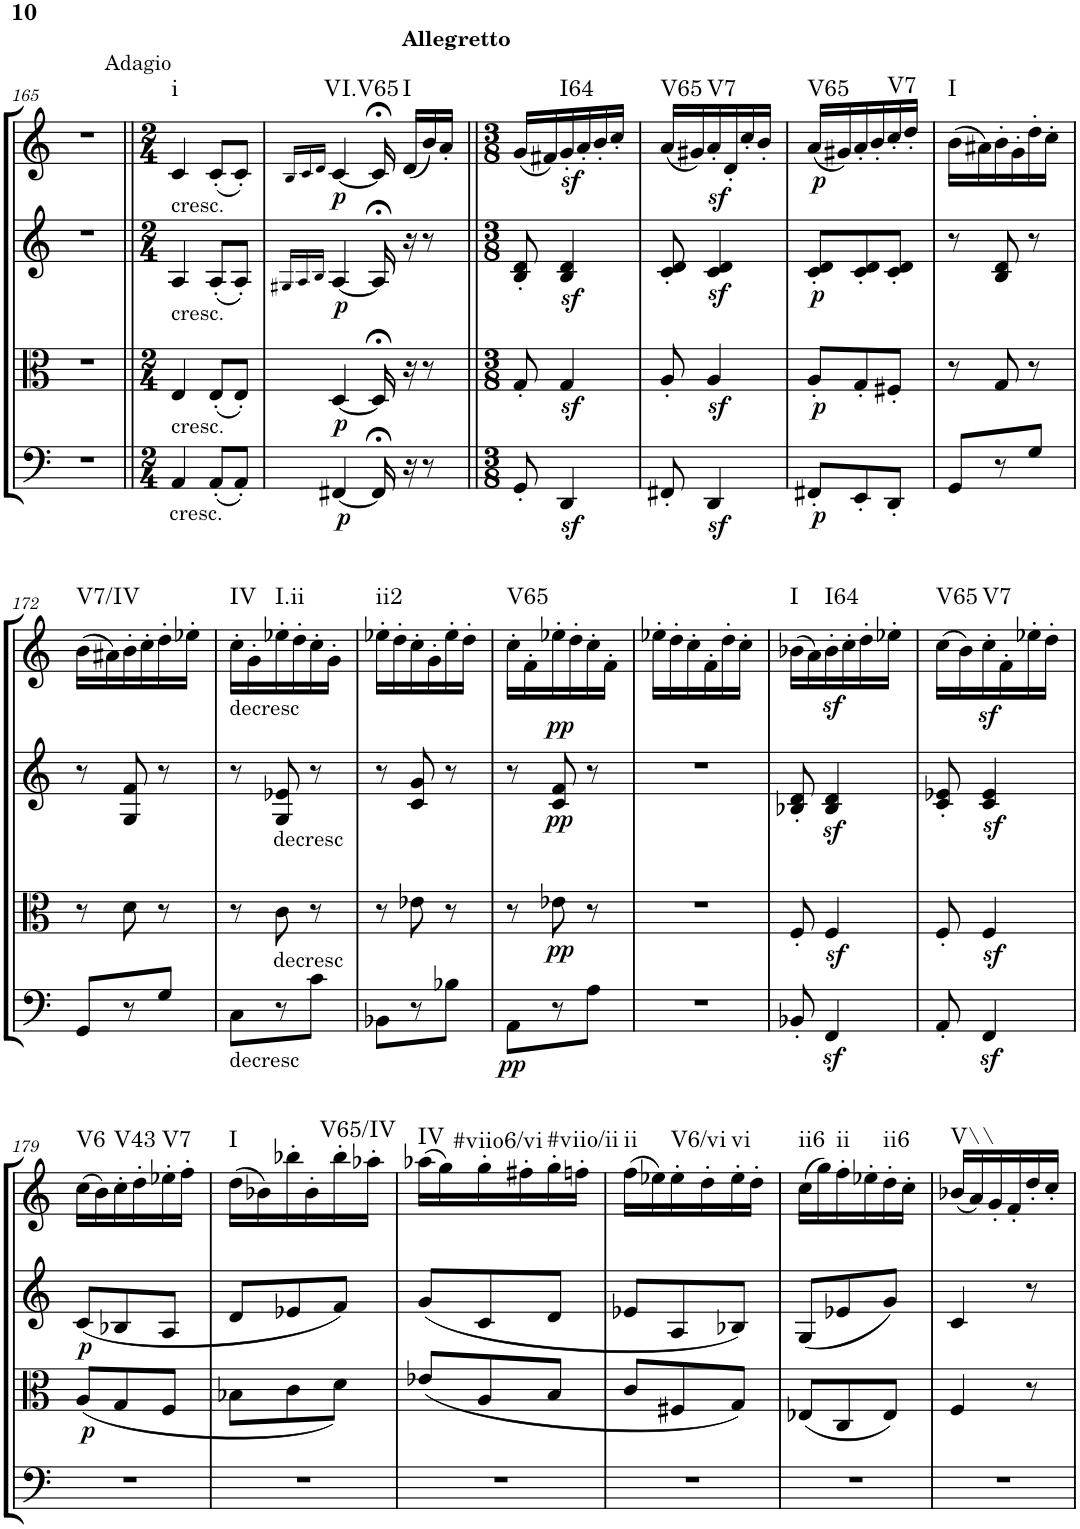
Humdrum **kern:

**kern	**dynam	**kern	**dynam	**kern	**dynam	**kern	**dynam	**harte
*part4	*part4	*part3	*part3	*part2	*part2	*part1	*part1	*part1
*staff4	*staff4	*staff3	*staff3	*staff2	*staff2	*staff1	*staff1	*
*I"Violoncello	*	*I"Viola	*	*I"Violin II	*	*I"Violin I	*	*
*I'Vc	*	*I'Vla	*	*I'Vln	*	*I'Vln	*	*
!!LO:PB:g=z
*clefF4	*	*clefC3	*	*clefG2	*	*clefG2	*	*
*k[]	*	*k[]	*	*k[]	*	*k[]	*	*
*M3/8	*	*M3/8	*	*M3/8	*	*M3/8	*	*
=165	=165	=165	=165	=165	=165	=165	=165	=165
4.r	.	4.r	.	4.r	.	4.r	.	.
=166||	=166||	=166||	=166||	=166||	=166||	=166||	=166||	=166||
*M2/4	*	*M2/4	*	*M2/4	*	*M2/4	*	*
!	!	!	!	!	!	!LO:TX:a:t=Adagio	!	!
!	!	!	!	!	!	!LO:TX:b:t=cresc.	!	!
!	!	!	!	!LO:TX:b:t=cresc.	!	!	!	!
!	!	!LO:TX:b:t=cresc.	!	!	!	!	!	!
!LO:TX:b:t=cresc.	!	!	!	!	!	!	!	!LO:H:kt=i
4AA/	.	4E/	.	4A/	.	4c/	.	N
(8AA'/L	.	(8E'/L	.	(8A'/L	.	(8c'/L	.	.
8AA'/J)	.	8E'/J)	.	8A'/J)	.	8c'/J)	.	.
=167	=167	=167	=167	=167	=167	=167	=167	=167
.	.	.	.	16qG#X/LL	.	16qB/LL	.	.
.	.	.	.	16qA/	.	16qc/	.	.
.	.	.	.	16qB/JJ	.	16qd/JJ	.	.
!	!LO:DY:b	!	!LO:DY:b	!	!	!	!	!
!	!	!	!LO:DY:n=1:a	!	!	!	!LO:DY:b	!LO:H:kt=VI.V65
[4FF#X/	p	[4D/	p p	[4A/	.	[4c/	p	N
16FF#;</]	.	16D;</]	.	16A;</]	.	16c;</]	.	.
!	!	!	!	!	!	!LO:TX:a:B:t=Allegretto	!	!LO:H:kt=I
16r	.	16r	.	16r	.	(16d/LL	.	N
8r	.	8r	.	8r	.	16b/)	.	.
.	.	.	.	.	.	16a'/JJ	.	.
=168||	=168||	=168||	=168||	=168||	=168||	=168||	=168||	=168||
*M3/8	*	*M3/8	*	*M3/8	*	*M3/8	*	*
8GG'/	.	8G'/	.	8B/' 8d/'	.	(16g/LL	.	.
.	.	.	.	.	.	16f#X/)	.	.
!	!	!	!	!	!	!	!LO:DY:b	!LO:H:kt=I64
4DDz</	.	4Gz</	.	4B/z< 4d/z<	.	16g'/	sf	N
.	.	.	.	.	.	16a'/	.	.
.	.	.	.	.	.	16b'/	.	.
.	.	.	.	.	.	16cc'/JJ	.	.
=169	=169	=169	=169	=169	=169	=169	=169	=169
!	!	!	!	!	!	!	!	!LO:H:kt=V65
8FF#X'/	.	8A'/	.	8c/' 8d/'	.	(16a/LL	.	N
.	.	.	.	.	.	16g#X/)	.	.
!	!	!	!	!	!	!	!LO:DY:b	!LO:H:kt=V7
4DDz</	.	4Az</	.	4c/z< 4d/z<	.	16a'/	sf	N
.	.	.	.	.	.	16d'/	.	.
.	.	.	.	.	.	16cc'/	.	.
.	.	.	.	.	.	16b'/JJ	.	.
=170	=170	=170	=170	=170	=170	=170	=170	=170
!	!LO:DY:b	!	!LO:DY:b	!	!LO:DY:b	!	!LO:DY:b	!LO:H:kt=V65
8FF#X'/L	p	8A'/L	p	8c/' 8d/'L	p	(16a/LL	p	N
.	.	.	.	.	.	16g#X/)	.	.
8EE'/	.	8G'/	.	8c/' 8d/'	.	16a'/	.	.
.	.	.	.	.	.	16b'/	.	.
!	!	!	!	!	!	!	!	!LO:H:kt=V7
8DD'/J	.	8F#X'/J	.	8c/' 8d/'J	.	16cc'/	.	N
.	.	.	.	.	.	16dd'/JJ	.	.
=171	=171	=171	=171	=171	=171	=171	=171	=171
!	!	!	!	!	!	!	!	!LO:H:kt=I
8GG/L	.	8r	.	8r	.	(16b\LL	.	N
.	.	.	.	.	.	16a#X\)	.	.
8r	.	8G/	.	8B/ 8d/	.	16b'\	.	.
.	.	.	.	.	.	16g'\	.	.
8G/J	.	8r	.	8r	.	16dd'\	.	.
.	.	.	.	.	.	16cc'\JJ	.	.
!!LO:LB:g=z
=172	=172	=172	=172	=172	=172	=172	=172	=172
!	!	!	!	!	!	!	!	!LO:H:kt=V7/IV
8GG/L	.	8r	.	8r	.	(16b\LL	.	N
.	.	.	.	.	.	16a#X\)	.	.
8r	.	8d\	.	8G/ 8f/	.	16b'\	.	.
.	.	.	.	.	.	16cc'\	.	.
8G/J	.	8r	.	8r	.	16dd'\	.	.
.	.	.	.	.	.	16ee-X'\JJ	.	.
=173	=173	=173	=173	=173	=173	=173	=173	=173
!	!	!	!	!	!	!LO:TX:b:t=decresc	!	!
!LO:TX:b:t=decresc	!	!	!	!	!	!	!	!LO:H:kt=IV
8C\L	.	8r	.	8r	.	16cc'\LL	.	N
.	.	.	.	.	.	16g'\	.	.
!	!	!LO:TX:a:t=decresc	!	!	!	!	!	!
!	!	!LO:TX:b:t=decresc	!	!	!	!	!	!LO:H:kt=I.ii
8r	.	8c\	.	8G/ 8e-X/	.	16ee-X'\	.	N
.	.	.	.	.	.	16dd'\	.	.
8c\J	.	8r	.	8r	.	16cc'\	.	.
.	.	.	.	.	.	16g'\JJ	.	.
=174	=174	=174	=174	=174	=174	=174	=174	=174
!	!	!	!	!	!	!	!	!LO:H:kt=ii2
8BB-X\L	.	8r	.	8r	.	16ee-X'\LL	.	N
.	.	.	.	.	.	16dd'\	.	.
8r	.	8e-X\	.	8c/ 8g/	.	16cc'\	.	.
.	.	.	.	.	.	16g'\	.	.
8B-X\J	.	8r	.	8r	.	16ee-'\	.	.
.	.	.	.	.	.	16dd'\JJ	.	.
=175	=175	=175	=175	=175	=175	=175	=175	=175
!	!LO:DY:b	!	!	!	!	!	!	!LO:H:kt=V65
8AA\L	pp	8r	.	8r	.	16cc'\LL	.	N
.	.	.	.	.	.	16f'\	.	.
!	!	!	!LO:DY:b	!	!LO:DY:b	!	!LO:DY:b	!
8r	.	8e-X\	pp	8c/ 8f/	pp	16ee-X'\	pp	.
.	.	.	.	.	.	16dd'\	.	.
8A\J	.	8r	.	8r	.	16cc'\	.	.
.	.	.	.	.	.	16f'\JJ	.	.
=176	=176	=176	=176	=176	=176	=176	=176	=176
4.r	.	4.r	.	4.r	.	16ee-X'\LL	.	.
.	.	.	.	.	.	16dd'\	.	.
.	.	.	.	.	.	16cc'\	.	.
.	.	.	.	.	.	16f'\	.	.
.	.	.	.	.	.	16dd'\	.	.
.	.	.	.	.	.	16cc'\JJ	.	.
=177	=177	=177	=177	=177	=177	=177	=177	=177
!	!	!	!	!	!	!	!	!LO:H:kt=I
8BB-X'/	.	8F'/	.	8B-X/' 8d/'	.	(16b-X\LL	.	N
.	.	.	.	.	.	16a\)	.	.
!	!	!	!	!	!	!	!LO:DY:b	!LO:H:kt=I64
4FFz</	.	4Fz</	.	4B-/z< 4d/z<	.	16b-'\	sf	N
.	.	.	.	.	.	16cc'\	.	.
.	.	.	.	.	.	16dd'\	.	.
.	.	.	.	.	.	16ee-X'\JJ	.	.
=178	=178	=178	=178	=178	=178	=178	=178	=178
!	!	!	!	!	!	!	!	!LO:H:kt=V65
8AA'/	.	8F'/	.	8c/' 8e-X/'	.	(16cc\LL	.	N
.	.	.	.	.	.	16b\)	.	.
!	!	!	!	!	!	!	!	!LO:H:kt=V7
4FFz</	.	4Fz</	.	4c/z> 4e-/z>	.	16cc'\	.	N
.	.	.	.	.	.	16f'\	.	.
.	.	.	.	.	.	16ee-X'\	.	.
.	.	.	.	.	.	16dd'\JJ	.	.
!!LO:LB:g=z
=179	=179	=179	=179	=179	=179	=179	=179	=179
!	!	!	!LO:DY:b	!	!LO:DY:b	!	!	!LO:H:kt=V6
4.r	.	(<8A/L	p	(<8c/L	p	(16cc\LL	.	N
.	.	.	.	.	.	16b\)	.	.
!	!	!	!	!	!	!	!	!LO:H:kt=V43
.	.	8G/	.	8B-X/	.	16cc'\	.	N
.	.	.	.	.	.	16dd'\	.	.
!	!	!	!	!	!	!	!	!LO:H:kt=V7
.	.	8F/J	.	8A/J	.	16ee-X'\	.	N
.	.	.	.	.	.	16ff'\JJ	.	.
=180	=180	=180	=180	=180	=180	=180	=180	=180
!	!	!	!	!	!	!	!	!LO:H:kt=I
4.r	.	8B-X\L	.	8d/L	.	(16dd\LL	.	N
.	.	.	.	.	.	16b-X\)	.	.
.	.	8c\	.	8e-X/	.	16bb-X'\	.	.
.	.	.	.	.	.	16b-'\	.	.
!	!	!	!	!	!	!	!	!LO:H:kt=V65/IV
.	.	8d\J)	.	8f/J)	.	16bb-'\	.	N
.	.	.	.	.	.	16aa-X'\JJ	.	.
=181	=181	=181	=181	=181	=181	=181	=181	=181
!	!	!	!	!	!	!	!	!LO:H:kt=IV
4.r	.	(8e-X/L	.	(8g/L	.	(16aa-X\LL	.	N
.	.	.	.	.	.	16gg\)	.	.
!	!	!	!	!	!	!	!	!LO:H:kt=#viio6/vi
.	.	8A/	.	8c/	.	16gg'\	.	N
.	.	.	.	.	.	16ff#X'\	.	.
!	!	!	!	!	!	!	!	!LO:H:kt=#viio/ii
.	.	8B/J	.	8d/J	.	16gg'\	.	N
.	.	.	.	.	.	16ffn'\JJ	.	.
=182	=182	=182	=182	=182	=182	=182	=182	=182
!	!	!	!	!	!	!	!	!LO:H:kt=ii
4.r	.	8c/L	.	8e-X/L	.	(16ff\LL	.	N
.	.	.	.	.	.	16ee-X\)	.	.
!	!	!	!	!	!	!	!	!LO:H:kt=V6/vi
.	.	8F#X/	.	8A/	.	16ee-'\	.	N
.	.	.	.	.	.	16dd'\	.	.
!	!	!	!	!	!	!	!	!LO:H:kt=vi
.	.	8G/J)	.	8B-X/J)	.	16ee-'\	.	N
.	.	.	.	.	.	16dd'\JJ	.	.
=183	=183	=183	=183	=183	=183	=183	=183	=183
!	!	!	!	!	!	!	!	!LO:H:kt=ii6
4.r	.	(8E-X/L	.	(8G/L	.	(16cc\LL	.	N
.	.	.	.	.	.	16gg\)	.	.
!	!	!	!	!	!	!	!	!LO:H:kt=ii
.	.	8C/	.	8e-X/	.	16ff'\	.	N
.	.	.	.	.	.	16ee-X'\	.	.
!	!	!	!	!	!	!	!	!LO:H:kt=ii6
.	.	8E-/J)	.	8g/J)	.	16dd'\	.	N
.	.	.	.	.	.	16cc'\JJ	.	.
=184	=184	=184	=184	=184	=184	=184	=184	=184
!	!	!	!	!	!	!	!	!LO:H:kt=V\\
4.r	.	4F/	.	4c/	.	(16b-X/LL	.	N
.	.	.	.	.	.	16a/)	.	.
.	.	.	.	.	.	16g'/	.	.
.	.	.	.	.	.	16f'/	.	.
.	.	8r	.	8r	.	16dd'/	.	.
.	.	.	.	.	.	16cc'/JJ	.	.
=	=	=	=	=	=	=	=	=
*-	*-	*-	*-	*-	*-	*-	*-	*-
